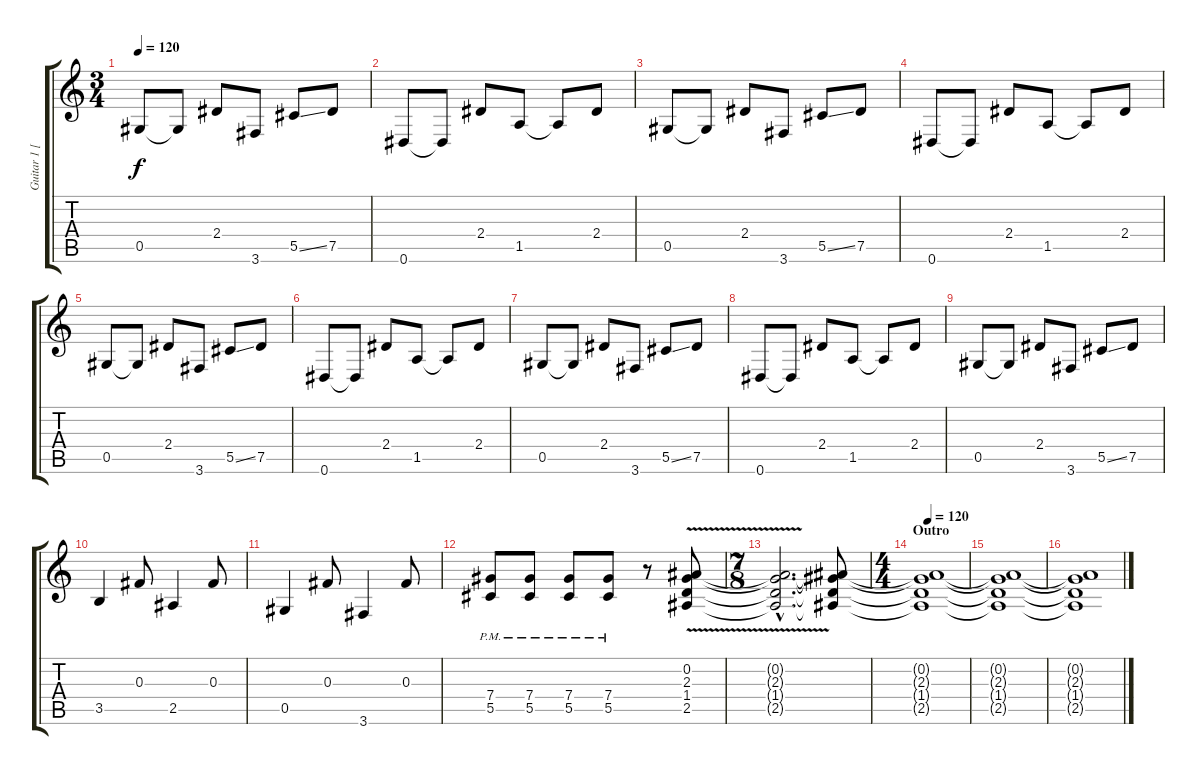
\track ("Guitar 1 [Slash]" "Guitar 1 [") {instrument overdrivenguitar}
\staff {score tabs}
\tuning (Eb4 Bb3 Gb3 Db3 Ab2 Eb2) {hide}
\ts (3 4)
\tempo 120
\clef g2
\ks c
0.5.8{dy f} 0.5{t}.8 2.4.8 3.6.8 5.5{ss}.8 7.5.8 |
0.6.8 0.6{t}.8 2.4.8 1.5.8 1.5{t}.8 2.4.8 |
0.5.8 0.5{t}.8 2.4.8 3.6.8 5.5{ss}.8 7.5.8 |
0.6.8 0.6{t}.8 2.4.8 1.5.8 1.5{t}.8 2.4.8 |
0.5.8 0.5{t}.8 2.4.8 3.6.8 5.5{ss}.8 7.5.8 |
0.6.8 0.6{t}.8 2.4.8 1.5.8 1.5{t}.8 2.4.8 |
0.5.8 0.5{t}.8 2.4.8 3.6.8 5.5{ss}.8 7.5.8 |
0.6.8 0.6{t}.8 2.4.8 1.5.8 1.5{t}.8 2.4.8 |
0.5.8 0.5{t}.8 2.4.8 3.6.8 5.5{ss}.8 7.5.8 |
3.5.4 0.3.8 2.5.4 0.3.8 |
0.5.4 0.3.8 3.6.4 0.3.8 |
(7.4{pm} 5.5{pm}).8 (7.4{pm} 5.5{pm}).8 (7.4{pm} 5.5{pm}).8 (7.4{pm} 5.5{pm}).8 r.8 (0.2{v} 2.3{v} 1.4 2.5).8 |
\ts (7 8)
(0.2{hac t} 2.3{hac t} 1.4{hac t} 2.5{hac t}).2{d volume 0} (0.2{t} 2.3{t} 1.4{t} 2.5{t}).8 |
\ts (4 4)
\section ("" "Outro")
\tempo 120
(0.2{t} 2.3{t} 1.4{t} 2.5{t}).1 |
(0.2{t} 2.3{t} 1.4{t} 2.5{t}).1 |
(0.2{t} 2.3{t} 1.4{t} 2.5{t}).1
